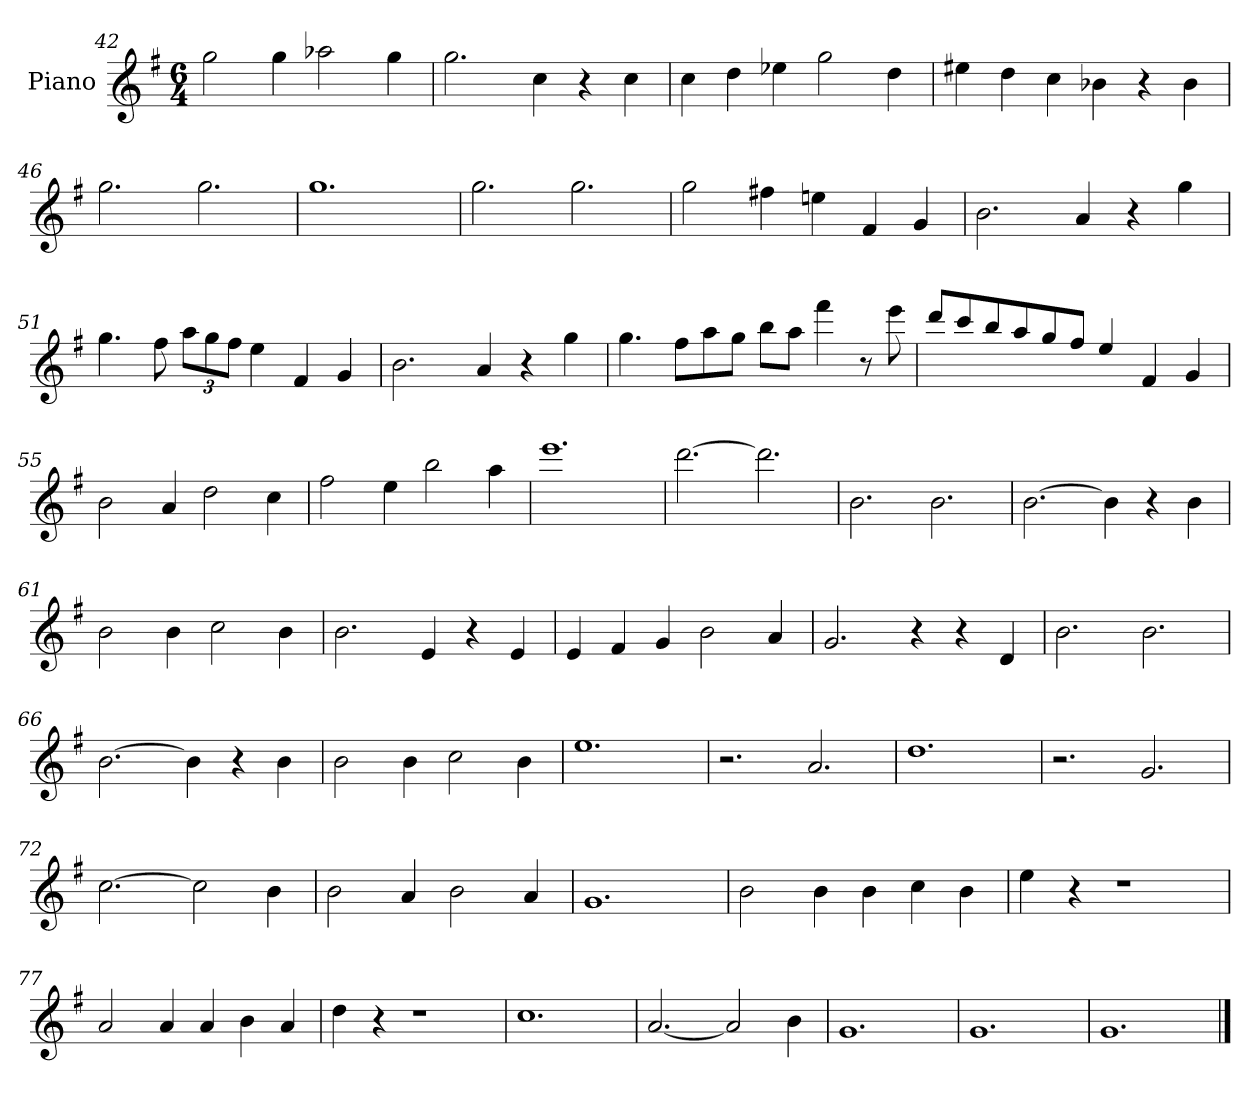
**kern
*part1
*staff1
*I"Piano
*I'Pno
*clefG2
*k[f#]
*G:
*M6/4
=42
2gg\
4gg\
2aa-X\
4gg\
=43
2.gg\
4cc\
4r
4cc\
=44
4cc\
4dd\
4ee-X\
2gg\
4dd\
=45
4ee#X\
4dd\
4cc\
4b-X\
4r
4b-\
!!LO:LB:g=z
=46
2.gg\
2.gg\
=47
1.gg
=48
2.gg\
2.gg\
=49
2gg\
4ff#X\
4een\
4f#/
4g/
=50
2.b\
4a/
4r
4gg\
=51
4.gg\
8ff#\
*Xbrackettup
12aa\L
12gg\
12ff#\J
4ee\
4f#/
4g/
!!LO:LB:g=z
=52
2.b\
4a/
4r
4gg\
=53
4.gg\
8ff#\L
8aa\
8gg\J
8bb\L
8aa\J
4fff#\
8r
8eee\
=54
8ddd/L
8ccc/
8bb/
8aa/
8gg/
8ff#/J
4ee/
4f#/
4g/
=55
2b\
4a/
2dd\
4cc\
=56
2ff#\
4ee\
2bb\
4aa\
!!LO:LB:g=z
=57
1.eee
=58
[2.ddd\
2.ddd\]
=59
2.b\
2.b\
=60
[2.b\
4b\]
4r
4b\
=61
2b\
4b\
2cc\
4b\
=62
2.b\
4e/
4r
4e/
=63
4e/
4f#/
4g/
2b\
4a/
!!LO:LB:g=z
=64
2.g/
4r
4r
4d/
=65
2.b\
2.b\
=66
[2.b\
4b\]
4r
4b\
=67
2b\
4b\
2cc\
4b\
=68
1.ee
=69
2.r
2.a/
=70
1.dd
=71
2.r
2.g/
!!LO:LB:g=z
=72
[2.cc\
2cc\]
4b\
=73
2b\
4a/
2b\
4a/
=74
1.g
=75
2b\
4b\
4b\
4cc\
4b\
=76
4ee\
4r
1r
=77
2a/
4a/
4a/
4b\
4a/
=78
4dd\
4r
1r
=79
1.cc
!!LO:LB:g=z
=80
[2.a/
2a/]
4b\
=81
1.g
=82
1.g
=83
1.g
==
*-
